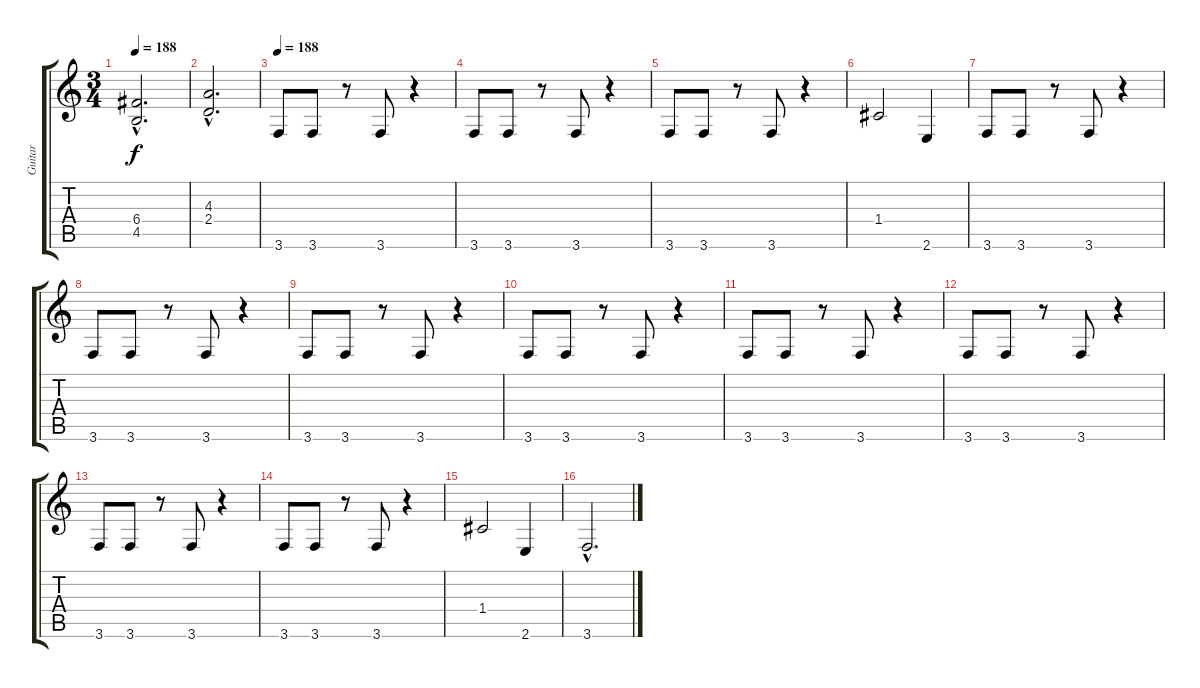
\track ("Guitar" "Guitar") {instrument distortionguitar}
\staff {score tabs}
\tuning (D4 A3 F3 C3 G2 D2) {hide}
\ts (3 4)
\tempo 188
\clef g2
\ks c
(6.4{hac} 4.5{hac}).2{d dy f} |
(4.3{hac} 2.4{hac}).2{d} |
\tempo 188
3.6.8 3.6.8 r.8 3.6.8 r.4 |
3.6.8 3.6.8 r.8 3.6.8 r.4 |
3.6.8 3.6.8 r.8 3.6.8 r.4 |
1.4.2 2.6.4 |
3.6.8 3.6.8 r.8 3.6.8 r.4 |
3.6.8 3.6.8 r.8 3.6.8 r.4 |
3.6.8 3.6.8 r.8 3.6.8 r.4 |
3.6.8 3.6.8 r.8 3.6.8 r.4 |
3.6.8 3.6.8 r.8 3.6.8 r.4 |
3.6.8 3.6.8 r.8 3.6.8 r.4 |
3.6.8 3.6.8 r.8 3.6.8 r.4 |
3.6.8 3.6.8 r.8 3.6.8 r.4 |
1.4.2 2.6.4 |
3.6{hac}.2{d}
